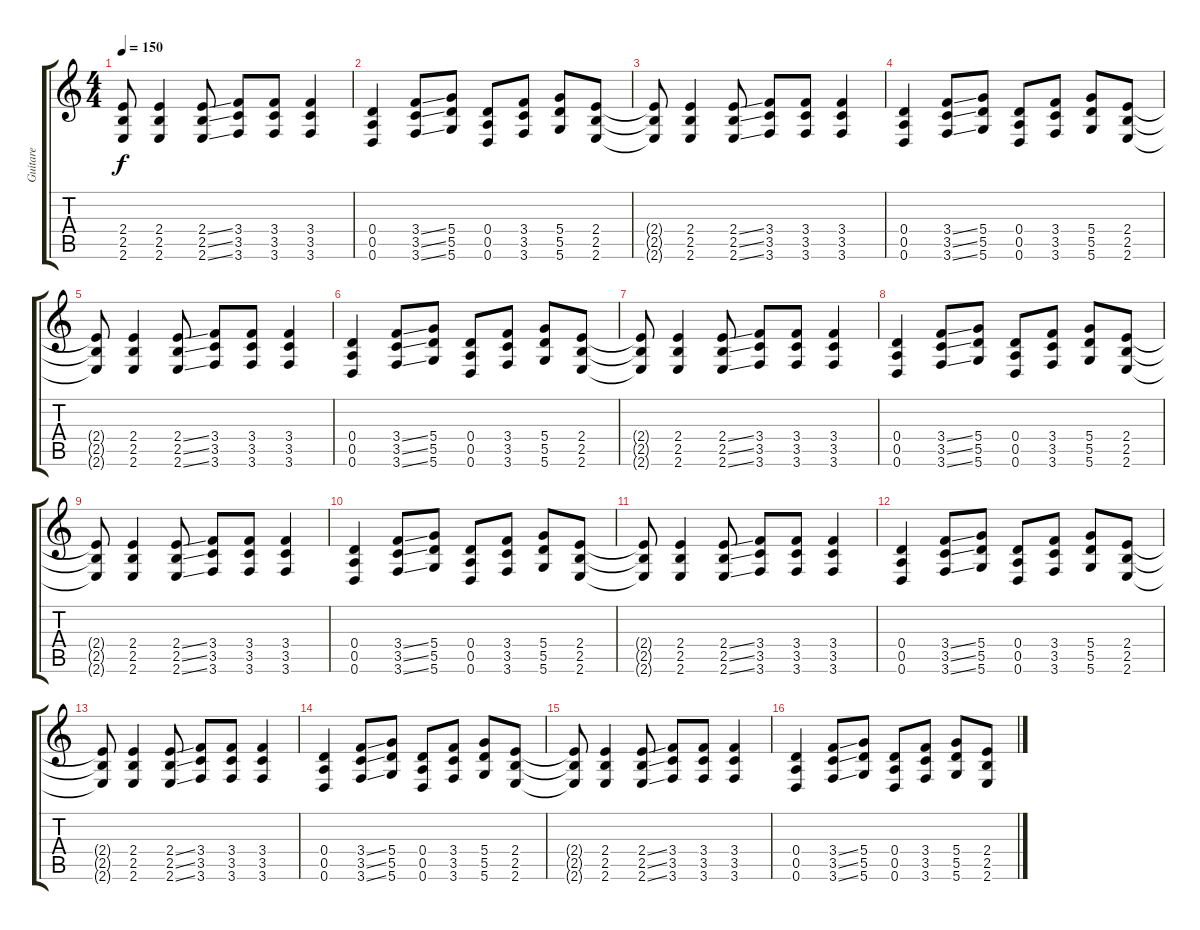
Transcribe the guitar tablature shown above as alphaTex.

\track ("Guitare" "Guitare") {instrument distortionguitar}
\staff {score tabs}
\tuning (E4 B3 G3 D3 A2 D2) {hide}
\ts (4 4)
\tempo 150
\clef g2
\ks c
(2.4{t} 2.5{t} 2.6{t}).8{dy f} (2.4 2.5 2.6).4 (2.4{ss} 2.5{ss} 2.6{ss}).8 (3.4 3.5 3.6).8 (3.4 3.5 3.6).8 (3.4 3.5 3.6).4 |
(0.4 0.5 0.6).4 (3.4{ss} 3.5{ss} 3.6{ss}).8 (5.4 5.5 5.6).8 (0.4 0.5 0.6).8 (3.4 3.5 3.6).8 (5.4 5.5 5.6).8 (2.4 2.5 2.6).8 |
(2.4{t} 2.5{t} 2.6{t}).8 (2.4 2.5 2.6).4 (2.4{ss} 2.5{ss} 2.6{ss}).8 (3.4 3.5 3.6).8 (3.4 3.5 3.6).8 (3.4 3.5 3.6).4 |
(0.4 0.5 0.6).4 (3.4{ss} 3.5{ss} 3.6{ss}).8 (5.4 5.5 5.6).8 (0.4 0.5 0.6).8 (3.4 3.5 3.6).8 (5.4 5.5 5.6).8 (2.4 2.5 2.6).8 |
(2.4{t} 2.5{t} 2.6{t}).8 (2.4 2.5 2.6).4 (2.4{ss} 2.5{ss} 2.6{ss}).8 (3.4 3.5 3.6).8 (3.4 3.5 3.6).8 (3.4 3.5 3.6).4 |
(0.4 0.5 0.6).4 (3.4{ss} 3.5{ss} 3.6{ss}).8 (5.4 5.5 5.6).8 (0.4 0.5 0.6).8 (3.4 3.5 3.6).8 (5.4 5.5 5.6).8 (2.4 2.5 2.6).8 |
(2.4{t} 2.5{t} 2.6{t}).8 (2.4 2.5 2.6).4 (2.4{ss} 2.5{ss} 2.6{ss}).8 (3.4 3.5 3.6).8 (3.4 3.5 3.6).8 (3.4 3.5 3.6).4 |
(0.4 0.5 0.6).4 (3.4{ss} 3.5{ss} 3.6{ss}).8 (5.4 5.5 5.6).8 (0.4 0.5 0.6).8 (3.4 3.5 3.6).8 (5.4 5.5 5.6).8 (2.4 2.5 2.6).8 |
(2.4{t} 2.5{t} 2.6{t}).8 (2.4 2.5 2.6).4 (2.4{ss} 2.5{ss} 2.6{ss}).8 (3.4 3.5 3.6).8 (3.4 3.5 3.6).8 (3.4 3.5 3.6).4 |
(0.4 0.5 0.6).4 (3.4{ss} 3.5{ss} 3.6{ss}).8 (5.4 5.5 5.6).8 (0.4 0.5 0.6).8 (3.4 3.5 3.6).8 (5.4 5.5 5.6).8 (2.4 2.5 2.6).8 |
(2.4{t} 2.5{t} 2.6{t}).8 (2.4 2.5 2.6).4 (2.4{ss} 2.5{ss} 2.6{ss}).8 (3.4 3.5 3.6).8 (3.4 3.5 3.6).8 (3.4 3.5 3.6).4 |
(0.4 0.5 0.6).4 (3.4{ss} 3.5{ss} 3.6{ss}).8 (5.4 5.5 5.6).8 (0.4 0.5 0.6).8 (3.4 3.5 3.6).8 (5.4 5.5 5.6).8 (2.4 2.5 2.6).8 |
(2.4{t} 2.5{t} 2.6{t}).8 (2.4 2.5 2.6).4 (2.4{ss} 2.5{ss} 2.6{ss}).8 (3.4 3.5 3.6).8 (3.4 3.5 3.6).8 (3.4 3.5 3.6).4 |
(0.4 0.5 0.6).4 (3.4{ss} 3.5{ss} 3.6{ss}).8 (5.4 5.5 5.6).8 (0.4 0.5 0.6).8 (3.4 3.5 3.6).8 (5.4 5.5 5.6).8 (2.4 2.5 2.6).8 |
(2.4{t} 2.5{t} 2.6{t}).8 (2.4 2.5 2.6).4 (2.4{ss} 2.5{ss} 2.6{ss}).8 (3.4 3.5 3.6).8 (3.4 3.5 3.6).8 (3.4 3.5 3.6).4 |
(0.4 0.5 0.6).4 (3.4{ss} 3.5{ss} 3.6{ss}).8 (5.4 5.5 5.6).8 (0.4 0.5 0.6).8 (3.4 3.5 3.6).8 (5.4 5.5 5.6).8 (2.4 2.5 2.6).8
